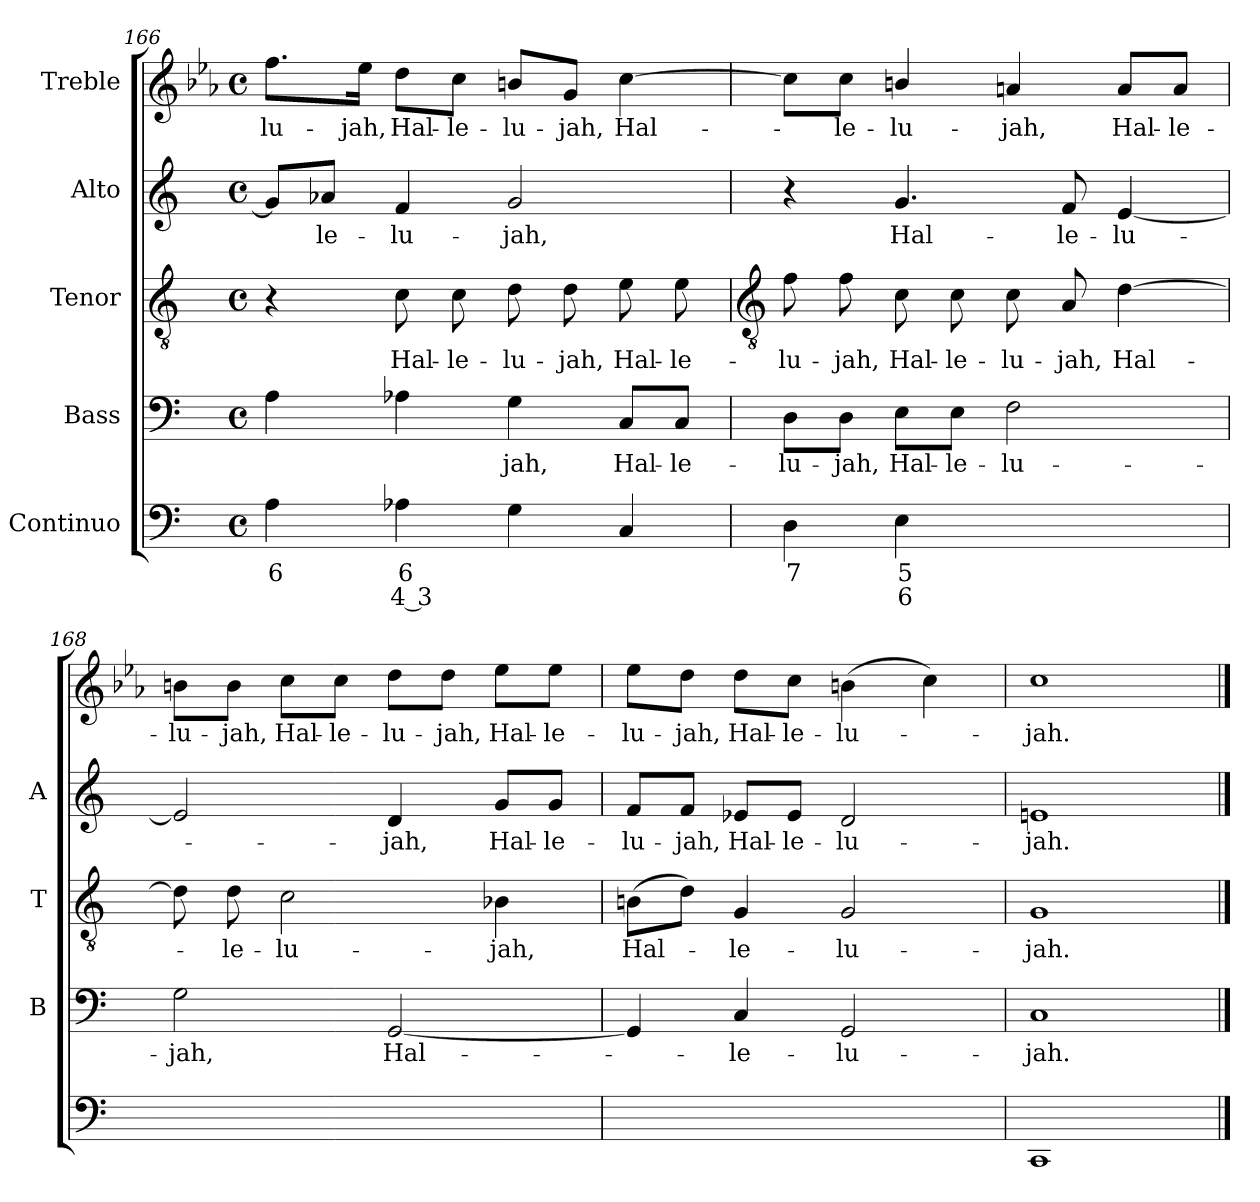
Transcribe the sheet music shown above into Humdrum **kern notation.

**kern	**text	**text	**text	**kern	**text	**kern	**text	**kern	**text	**kern	**text
*part5	*part5	*part5	*part5	*part4	*part4	*part3	*part3	*part2	*part2	*part1	*part1
*staff5	*staff5	*staff5	*staff5	*staff4	*staff4	*staff3	*staff3	*staff2	*staff2	*staff1	*staff1
*I"Continuo	*	*	*	*I"Bass	*	*I"Tenor	*	*I"Alto	*	*I"Treble	*
*	*	*	*	*I'B	*	*I'T	*	*I'A	*	*	*
*clefF4	*	*	*	*clefF4	*	*clefGv2	*	*clefG2	*	*clefG2	*
*k[]	*	*	*	*k[]	*	*k[]	*	*k[]	*	*k[b-e-a-]	*
*C:	*	*	*	*C:	*	*C:	*	*C:	*	*E-:	*
*M4/4	*	*	*	*M4/4	*	*M4/4	*	*M4/4	*	*M4/4	*
*met(c)	*	*	*	*met(c)	*	*met(c)	*	*met(c)	*	*met(c)	*
=166	=166	=166	=166	=166	=166	=166	=166	=166	=166	=166	=166
!	!LO:LY:b	!	!	!	!	!	!	!	!	!	!LO:LY:b
4A	6	.	.	4A	.	4r	.	8g/L]	.	8.ff\L	-lu-
!	!	!	!	!	!	!	!	!	!LO:LY:b	!	!
.	.	.	.	.	.	.	.	8a-X/J	le-	.	.
!	!	!	!	!	!	!	!	!	!	!	!LO:LY:b
.	.	.	.	.	.	.	.	.	.	16ee-\Jk	-jah,
!	!LO:LY:b	!LO:LY:b	!	!	!	!	!LO:LY:b	!	!LO:LY:b	!	!LO:LY:b
4A-X	6	4 3	.	4A-X	.	8c	Hal-	4f	-lu-	8dd\L	Hal-
!	!	!	!	!	!	!	!LO:LY:b	!	!	!	!LO:LY:b
.	.	.	.	.	.	8c	-le-	.	.	8cc\J	-le-
!	!	!	!	!	!LO:LY:b	!	!LO:LY:b	!	!LO:LY:b	!	!LO:LY:b
4G	.	.	.	4G	jah,	8d	-lu-	2g	-jah,	8bn/L	-lu-
!	!	!	!	!	!	!	!LO:LY:b	!	!	!	!LO:LY:b
.	.	.	.	.	.	8d	-jah,	.	.	8g/J	-jah,
!	!	!	!	!	!LO:LY:b	!	!LO:LY:b	!	!	!	!LO:LY:b
4C	.	.	.	8C/L	Hal-	8e	Hal-	.	.	[4cc	Hal-
!	!	!	!	!	!LO:LY:b	!	!LO:LY:b	!	!	!	!
.	.	.	.	8C/J	-le-	8e	-le-	.	.	.	.
!!LO:LB:g=z
=167	=167	=167	=167	=167	=167	=167	=167	=167	=167	=167	=167
*	*	*	*	*	*	*clefGv2	*	*	*	*	*
!	!LO:LY:b	!	!	!	!LO:LY:b	!	!LO:LY:b	!	!	!	!
4D	7	.	.	8D\L	-lu-	8f	-lu-	4r	.	8cc\L]	.
!	!	!	!	!	!LO:LY:b	!	!LO:LY:b	!	!	!	!LO:LY:b
.	.	.	.	8D\J	-jah,	8f	-jah,	.	.	8cc\J	le-
!	!LO:LY:b	!LO:LY:b	!	!	!LO:LY:b	!	!LO:LY:b	!	!LO:LY:b	!	!LO:LY:b
4E	5	6	.	8E\L	Hal-	8c	Hal-	4.g	Hal-	4bn/	-lu-
!	!	!	!	!	!LO:LY:b	!	!LO:LY:b	!	!	!	!
.	.	.	.	8E\J	-le-	8c	-le-	.	.	.	.
!	!LO:LY:b	!LO:LY:b	!	!	!LO:LY:b	!	!LO:LY:b	!	!	!	!LO:LY:b
[4Fyy	9	5	.	2F	-lu-	8c	-lu-	.	.	4an	-jah,
!	!	!	!	!	!	!	!LO:LY:b	!	!LO:LY:b	!	!
.	.	.	.	.	.	8A	-jah,	8f	-le-	.	.
!	!LO:LY:b	!LO:LY:b	!	!	!	!	!LO:LY:b	!	!LO:LY:b	!	!LO:LY:b
4Fyy]	8	6	.	.	.	[4d	Hal-	[4e	-lu-	8a/L	Hal-
!	!	!	!	!	!	!	!	!	!	!	!LO:LY:b
.	.	.	.	.	.	.	.	.	.	8a/J	-le-
=168	=168	=168	=168	=168	=168	=168	=168	=168	=168	=168	=168
!	!LO:LY:b	!LO:LY:b	!	!	!LO:LY:b	!	!	!	!	!	!LO:LY:b
[4Gyy	7	3	.	2G	-jah,	8d]	.	2e]	.	8bn\L	-lu-
!	!	!	!	!	!	!	!LO:LY:b	!	!	!	!LO:LY:b
.	.	.	.	.	.	8d	le-	.	.	8b\J	-jah,
!	!LO:LY:b	!LO:LY:b	!	!	!	!	!LO:LY:b	!	!	!	!LO:LY:b
4Gyy]	6	4	.	.	.	2c	-lu-	.	.	8cc\L	Hal-
!	!	!	!	!	!	!	!	!	!	!	!LO:LY:b
.	.	.	.	.	.	.	.	.	.	8cc\J	-le-
!	!LO:LY:b	!LO:LY:b	!	!	!LO:LY:b	!	!	!	!LO:LY:b	!	!LO:LY:b
[4GGyy	5	4	.	[2GG	Hal-	.	.	4d	jah,	8dd\L	-lu-
!	!	!	!	!	!	!	!	!	!	!	!LO:LY:b
.	.	.	.	.	.	.	.	.	.	8dd\J	-jah,
!	!LO:LY:b	!LO:LY:b	!	!	!	!	!LO:LY:b	!	!LO:LY:b	!	!LO:LY:b
4GGyy_	6	3	.	.	.	4B-X	-jah,	8g/L	Hal-	8ee-\L	Hal-
!	!	!	!	!	!	!	!	!	!LO:LY:b	!	!LO:LY:b
.	.	.	.	.	.	.	.	8g/J	-le-	8ee-\J	-le-
=169	=169	=169	=169	=169	=169	=169	=169	=169	=169	=169	=169
!	!LO:LY:b	!LO:LY:b	!LO:LY:b	!	!	!	!LO:LY:b	!	!LO:LY:b	!	!LO:LY:b
8GG/Lyy_	7	6	3	4GG]	.	(>8BnL	Hal-	8f/L	-lu-	8ee-\L	-lu-
!	!	!LO:LY:b	!	!	!	!	!	!	!LO:LY:b	!	!LO:LY:b
8GG/Jyy]	.	5	.	.	.	8dJ)	.	8f/J	-jah,	8dd\J	-jah,
!	!LO:LY:b	!LO:LY:b	!	!	!LO:LY:b	!	!LO:LY:b	!	!LO:LY:b	!	!LO:LY:b
[8C/Lyy	3	9	.	4C	le-	4G	le-	8e-X/L	Hal-	8dd\L	Hal-
!	!	!LO:LY:b	!	!	!	!	!	!	!LO:LY:b	!	!LO:LY:b
8C/Jyy]	.	8	.	.	.	.	.	8e-/J	-le-	8cc\J	-le-
!	!LO:LY:b	!	!	!	!LO:LY:b	!	!LO:LY:b	!	!LO:LY:b	!	!LO:LY:b
[4GGyy	4	.	.	2GG	-lu-	2G	-lu-	2d	-lu-	(>4bn	-lu-
!	!LO:LY:b	!	!	!	!	!	!	!	!	!	!
4GGyy]	3	.	.	.	.	.	.	.	.	4cc)	.
=170	=170	=170	=170	=170	=170	=170	=170	=170	=170	=170	=170
!	!	!	!	!	!LO:LY:b	!	!LO:LY:b	!	!LO:LY:b	!	!LO:LY:b
1CC	.	.	.	1C	-jah.	1G	-jah.	1en	-jah.	1cc	jah.
==	==	==	==	==	==	==	==	==	==	==	==
*-	*-	*-	*-	*-	*-	*-	*-	*-	*-	*-	*-
